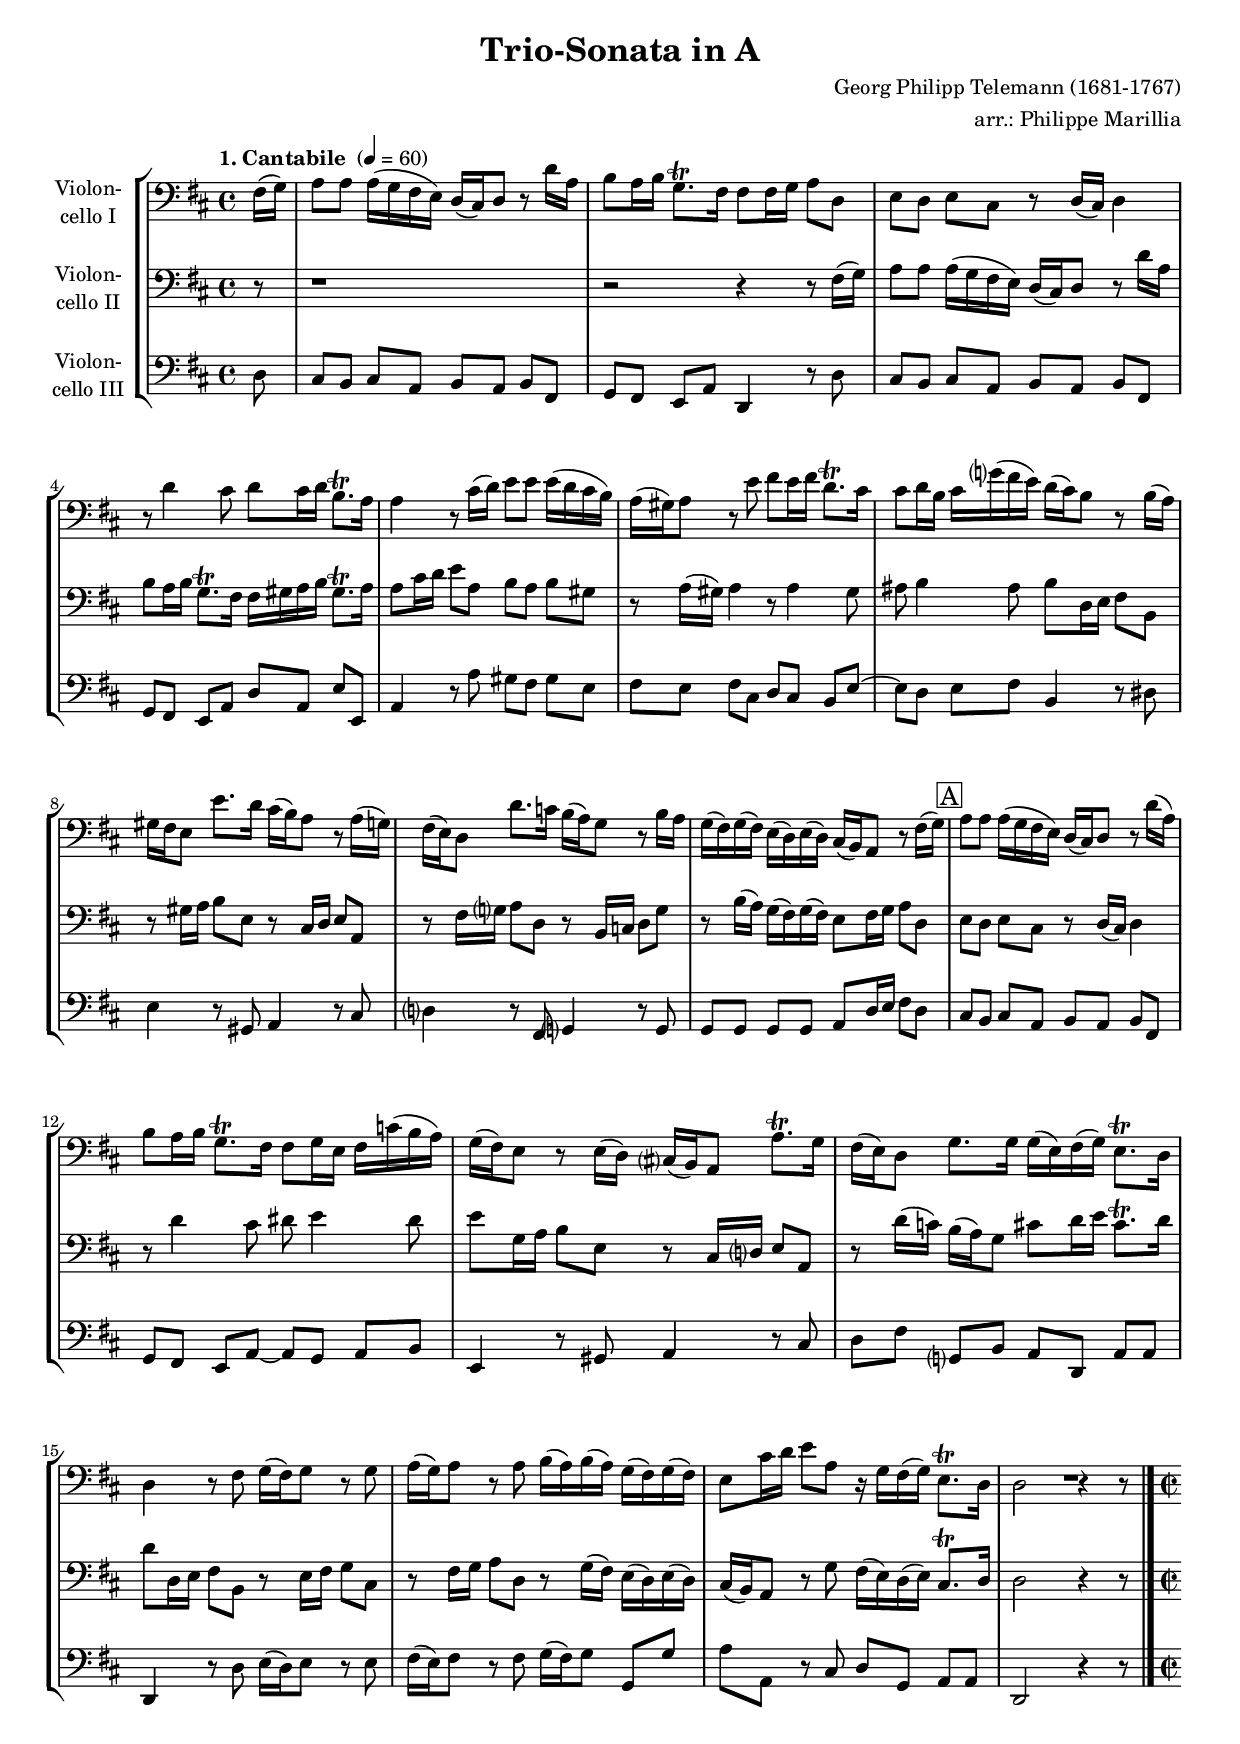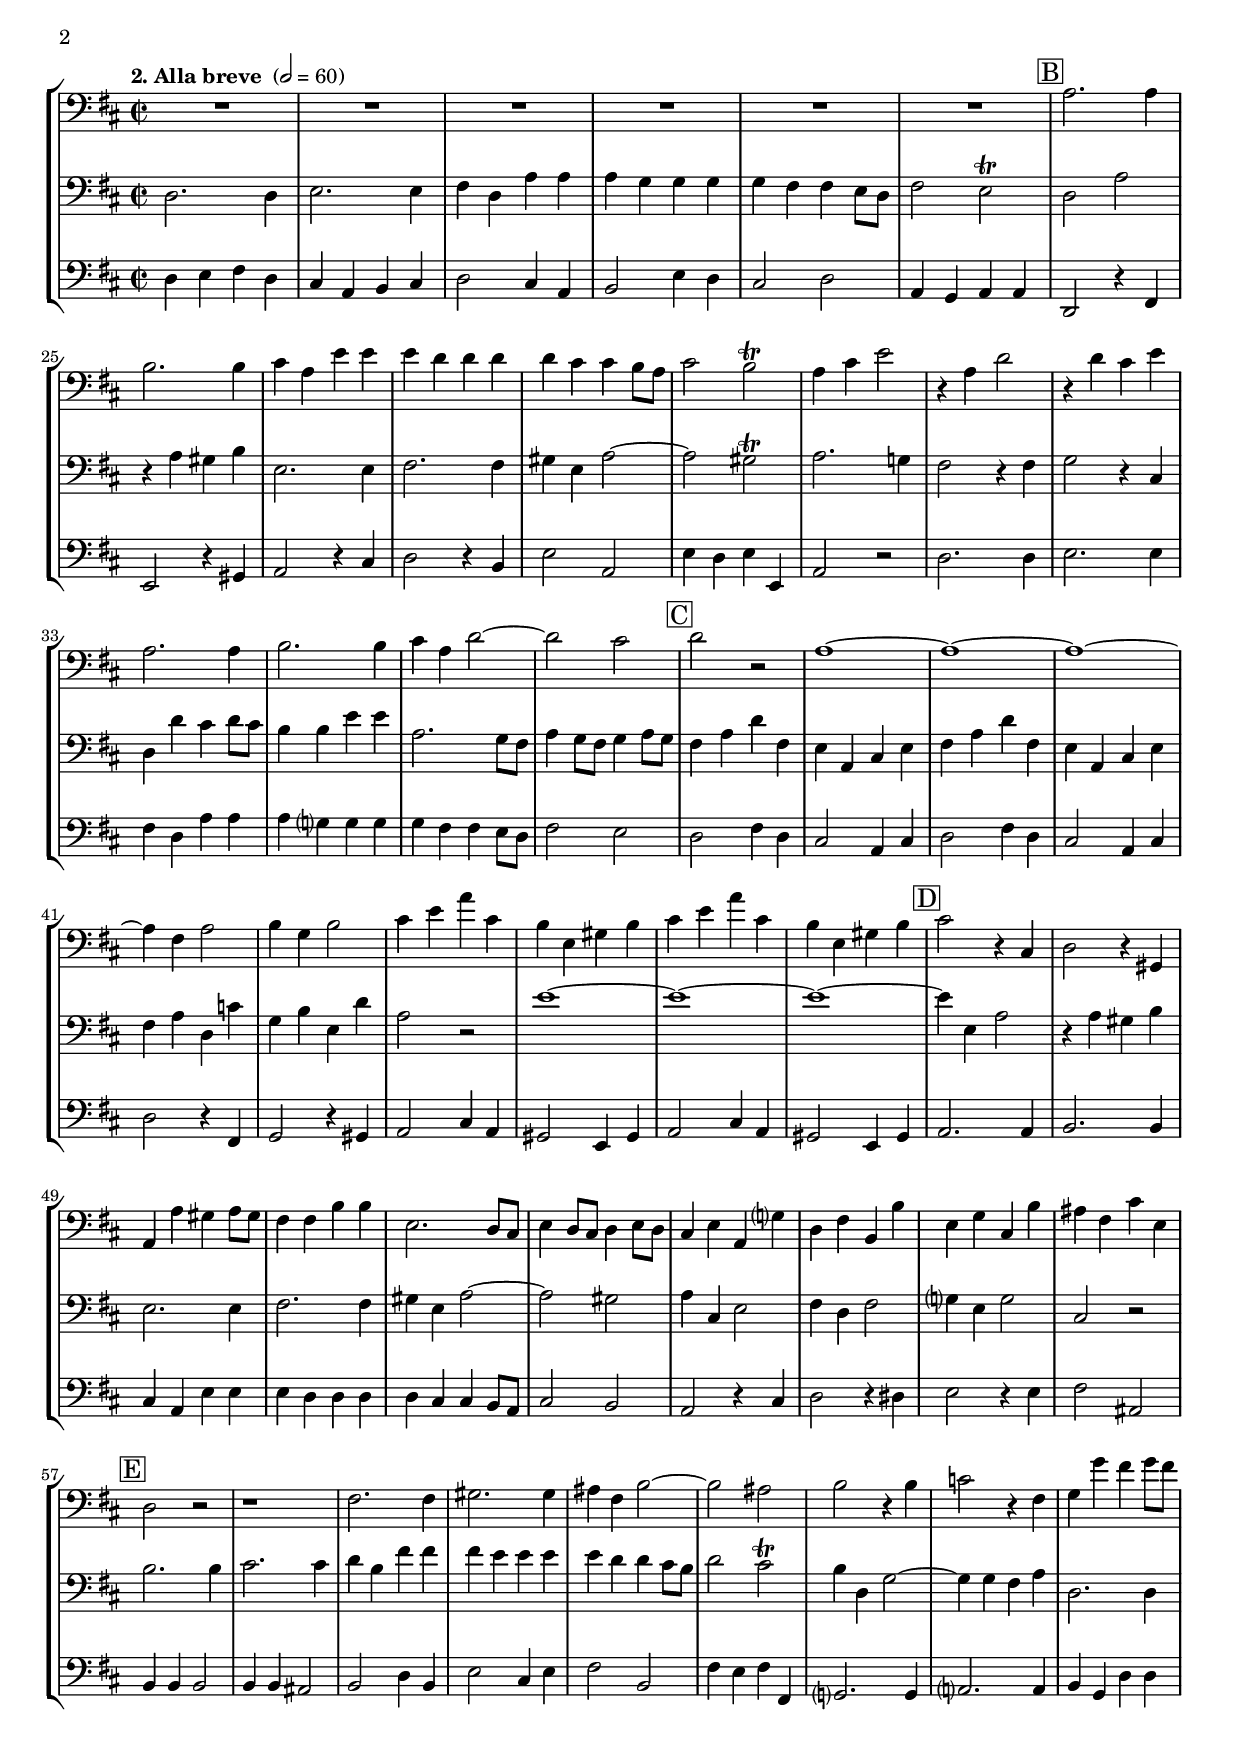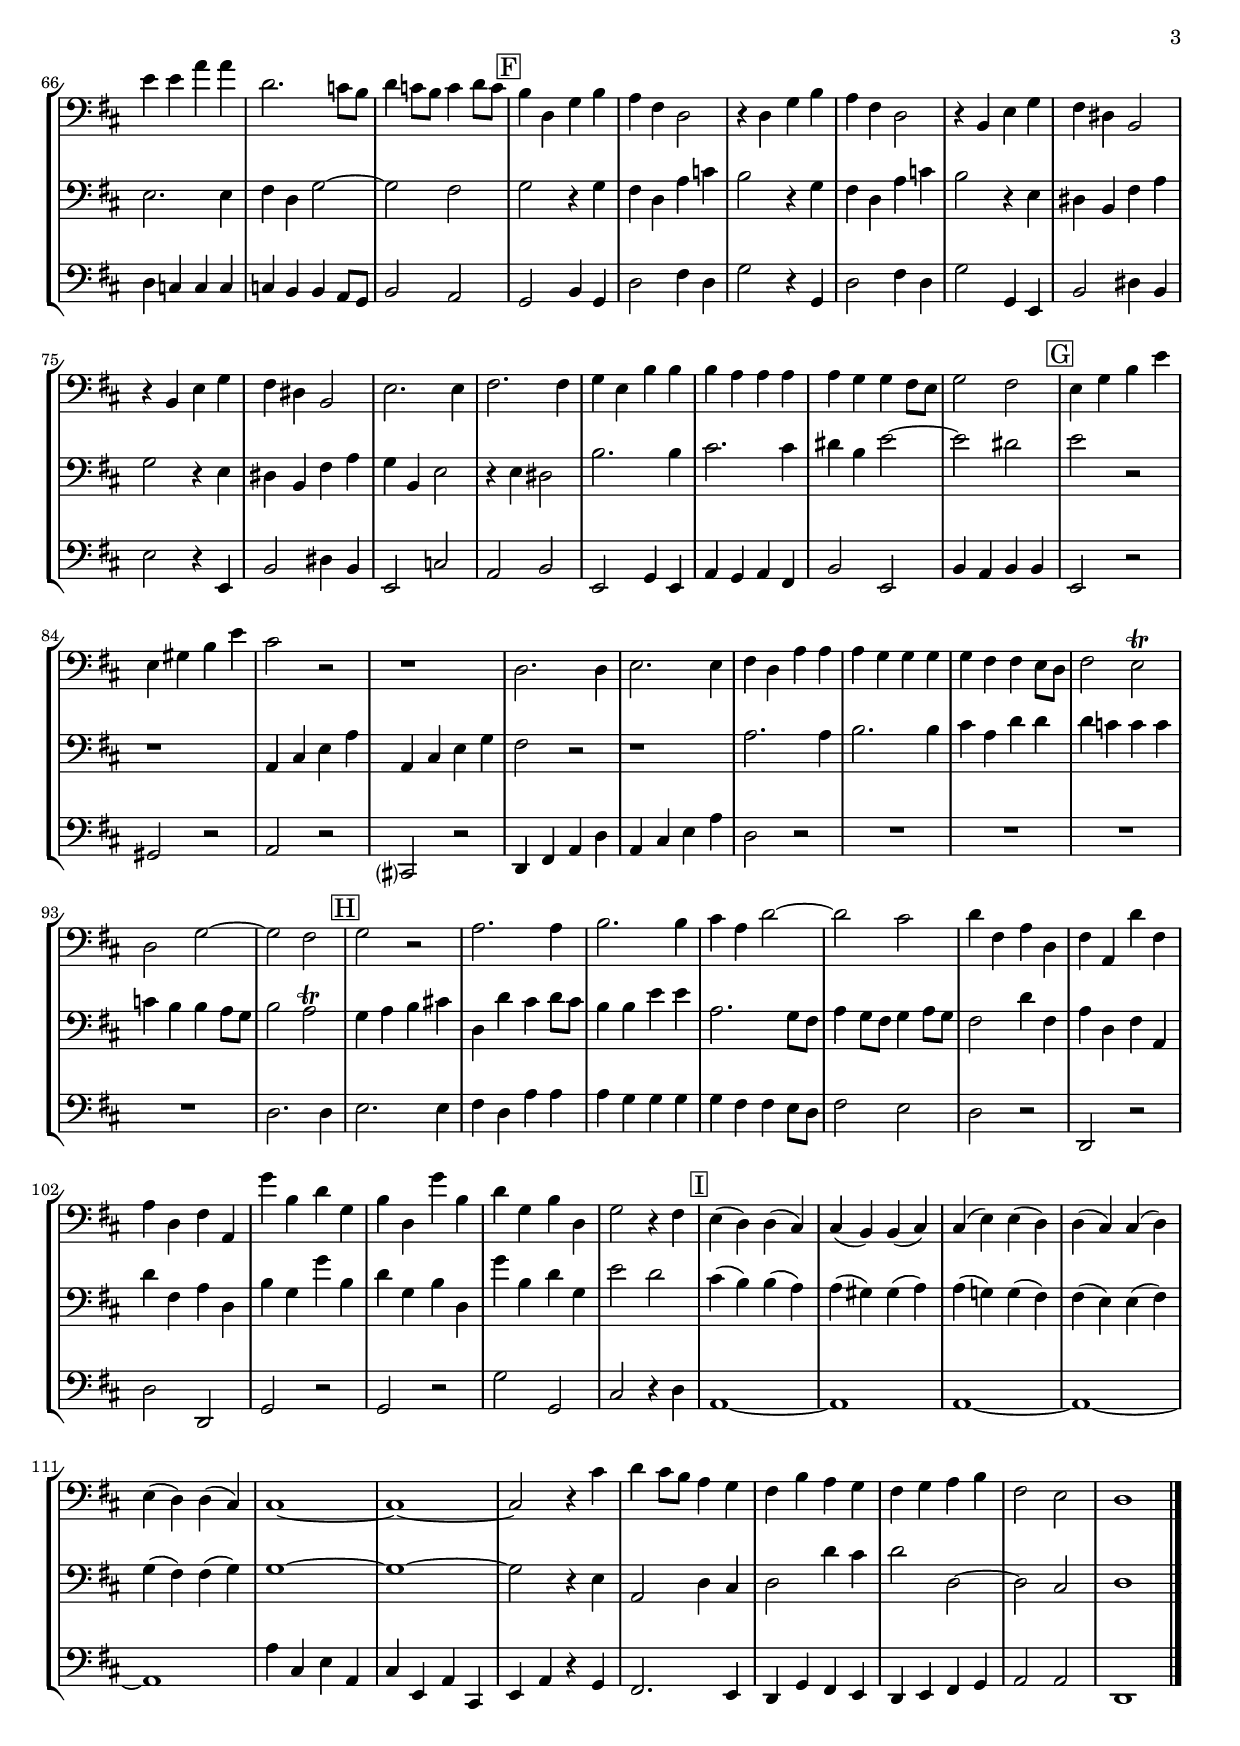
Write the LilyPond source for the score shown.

\version "2.14.2"
\include "deutsch.ly"

#(set-global-staff-size 18)

\header {
  title = "Trio-Sonata in A"
  composer = "Georg Philipp Telemann (1681-1767)"
  arranger = "arr.: Philippe Marillia"
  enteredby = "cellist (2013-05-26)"
}

voiceconsts = {
  \key g \major
%  \clef "treble"
  \clef "bass"
  %\numericTimeSignature
  \compressFullBarRests
  \set tupletSpannerDuration = #(ly:make-moment 1 4)
}

%minstr = "harpsichord"
mihi = "clarinet"
%minstr = "accordion"
milo = "bassoon"

boxa = \mark \markup \box "A"
boxb = \mark \markup \box "B"
boxc = \mark \markup \box "C"
boxd = \mark \markup \box "D"
boxe = \mark \markup \box "E"
boxf = \mark \markup \box "F"
boxg = \mark \markup \box "G"
boxh = \mark \markup \box "H"
boxi = \mark \markup \box "I"
boxk = \mark \markup \box "K"

introa = { \tempo "1. Cantabile "  4=60 \time 4/4 }
introb = { \break \tempo "2. Alla breve " 2=60 \time 2/2 }

va = \relative c'' {
  \voiceconsts

  \introa
  \partial 8 h16( c)
  d8 d d16( c h a) g( fis) g8 r g'16 d
  e8 d16 e c8.\trill h16 h8 h16 c d8 g,
  a g a[ fis] r g16( fis) g4
  r8 g'4 fis8 g fis16 g e8.\trill d16

  d4 r8 fis16( g) a8 a a16( g fis e)
  d( cis) d8 r a' h a16 h g8.\trill fis16
  fis8 g16 e fis c'?( h a) g( fis) e8 r e16( d)

  cis h a8 a'8. g16 fis( e) d8 r d16( c)
  h( a) g8 g'8. f16 e( d) c8 r e16 d
  c( h) c( h) a( g) a( g) fis( e) d8 r h'16( c) \boxa

  d8 d d16( c h a) g( fis) g8 r g'16( d)
  e8 d16 e c8.\trill h16 h8 c16 a h f'( e d)
  c( h) a8 r a16( g) fis?( e) d8 d'8.\trill c16
  h( a) g8 c8. c16 c( a) h( c) a8.\trill g16

  g4 r8 h c16( h) c8 r c
  d16( c) d8 r d e16( d) e( d) c( h) c( h)
  a8 fis'16 g a8 d, r16 c h( c) a8.\trill g16
  g2 r4 r8 \bar "|."

  \introb \partial 1
  R1*6 \boxb
  d'2. d4
  e2. e4
  fis d a' a
  a g g g
  g fis fis e8 d

  fis2 e\trill
  d4 fis a2
  r4 d, g2
  r4 g fis a
  d,2. d4
  e2. e4
  fis d g2~

  g fis \boxc
  g r
  d1~
  d~
  d~
  d4 h d2
  e4 c e2
  fis4 a d fis,

  e a, cis e
  fis a d fis,
  e a, cis e \boxd
  fis2 r4 fis,
  g2 r4 cis,
  d d' cis d8 cis

  h4 h e e
  a,2. g8 fis
  a4 g8 fis g4 a8 g
  fis4 a d, c'?
  g h e, e'
  a, c fis, e'

  dis h fis' a, \boxe
  g2 r
  r1
  h2. h4
  cis2. cis4
  dis h e2~
  e dis

  e r4 e
  f2 r4 h,
  c c' h c8 h
  a4 a d d
  g,2. f8 e
  g4 f8 e f4 g8 f \boxf

  e4 g, c e
  d h g2
  r4 g c e
  d h g2
  r4 e a c
  h gis e2
  r4 e a c

  h gis e2
  a2. a4
  h2. h4
  c a e' e
  e d d d
  d c c h8 a
  c2 h \boxg

  a4 c e a
  a, cis e a
  fis2 r
  r1
  g,2. g4
  a2. a4

  h g d' d
  d c c c
  c h h a8 g
  h2 a\trill
  g c~
  c h \boxh

  c r
  d2. d4
  e2. e4
  fis d g2~
  g fis
  g4 h, d g,

  h d, g' h,
  d g, h d,
  c'' e, g c,
  e g, c' e,
  g c, e g,
  c2 r4 h \boxi

  a( g) g( fis)
  fis( e) e( fis)
  fis( a) a( g)
  g( fis) fis( g)
  a( g) g( fis)
  fis1~

  fis~
  fis2 r4 fis'
  g fis8 e d4 c
  h e d c
  h c d e
  h2 a
  g1 \bar "|."
}

vb = \relative c'' {
  \voiceconsts

  \introa
  \partial 8 r8
  r1
  r2 r4 r8 h16( c)
  d8 d d16( c h a) g( fis) g8 r g'16 d
  e8 d16 e c8.\trill h16 h cis d e cis8.\trill d16

  d8 fis16 g a8 d, e[ d] e cis
  r d16( cis) d4 r8 d4 cis8
  dis e4 dis8 e g,16 a h8 e,

  r cis'16 d e8 a, r fis16 g a8 d,
  r h'16 c? d8 g, r e16 f g8 c
  r e16( d) c( h) c( h) a8 h16 c d8 g, \boxa

  a g a[ fis] r g16( fis) g4
  r8 g'4 fis8 gis a4 gis8
  a c,16 d e8 a, r fis16 g? a8 d,
  r g'16( f) e( d) c8 fis g16 a fis8.\trill g16

  g8 g,16 a h8 e, r a16 h c8 fis,
  r h16 c d8 g, r c16( h) a( g) a( g)
  fis( e) d8 r c' h16( a) g( a) fis8.\trill g16
  g2 r4 r8 \bar "|."

  \introb
  \partial 1 g2. g4
  a2. a4
  h g d' d
  d c c c
  c h h a8 g
  h2 a\trill \boxb

  g d'
  r4 d cis e
  a,2. a4
  h2. h4
  cis a d2~
  d cis\trill
  d2. c!4

  h2 r4 h
  c2 r4 fis,
  g g' fis g8 fis
  e4 e a a
  d,2. c8 h
  d4 c8 h c4 d8 c \boxc

  h4 d g h,
  a d, fis a
  h d g h,
  a d, fis a
  h d g, f'
  c e a, g'
  d2 r

  a'1~
  a~
  a~ \boxd
  a4 a, d2
  r4 d cis e
  a,2. a4
  h2. h4

  cis a d2~
  d cis
  d4 fis, a2
  h4 g h2
  c?4 a c2
  fis, r \boxe

  e'2. e4
  fis2. fis4
  g e h' h
  h a a a
  a g g fis8 e
  g2 fis\trill

  e4 g, c2~
  c4 c h d
  g,2. g4
  a2. a4
  h g c2~
  c h \boxf

  c2 r4 c
  h g d' f
  e2 r4 c
  h g d' f
  e2 r4 a,
  gis e h' d
  c2 r4 a

  gis e h' d
  c e, a2
  r4 a gis2
  e'2. e4
  fis2. fis4
  gis e a2~
  a gis \boxg

  a r
  r1
  d,,4 fis a d
  d, fis a c
  h2 r
  r1

  d2. d4
  e2. e4
  fis d g g
  g f f f
  f e e d8 c
  e2 d\trill \boxh

  c4 d e fis!
  g, g' fis g8 fis
  e4 e a a
  d,2. c8 h
  d4 c8 h c4 d8 c
  h2 g'4 h,

  d g, h d,
  g' h, d g,
  e' c c' e,
  g c, e g,
  c' e, g c,
  a'2 g \boxi

  fis4( e) e( d)
  d( cis) cis( d)
  d( c!) c( h)
  h( a) a( h)
  c( h) h( c)
  c1~

  c~
  c2 r4 a
  d,2 g4 fis
  g2 g'4 fis
  g2 g,~
  g fis
  g1 \bar "|."
}

vc = \relative c'' {
  \voiceconsts

  \introa
  \partial 8 g8
  fis e fis[ d] e d e[ h]
  c h a[ d] g,4 r8 g'
  fis e fis[ d] e d e[ h]
  c h a[ d] g d a'[ a,]

  d4 r8 d' cis[ h] cis a
  h a h[ fis] g fis e[ a]~
  a g a[ h] e,4 r8 gis
  a4 r8 cis, d4 r8 fis

  g?4 r8 h, c?4 r8 c
  c c c[ c] d g16 a h8 g \boxa
  fis e fis[ d] e d e[ h]
  c h a[ d]~ d c d[ e]

  a,4 r8 cis d4 r8 fis
  g h c,?[ e] d[ g,] d' d
  g,4 r8 g' a16( g) a8 r a

  h16( a) h8 r h c16( h) c8 c, c'
  d d, r fis g[ c,] d d
  g,2 r4 r8 \bar "|."

  \introb
  \partial 1 g'4 a h g
  fis d e fis
  g2 fis4 d
  e2 a4 g
  fis2 g
  d4 c d d \boxb

  g,2 r4 h
  a2 r4 cis
  d2 r4 fis
  g2 r4 e
  a2 d,
  a'4 g a a,

  d2 r
  g2. g4
  a2. a4
  h g d' d
  d c? c c
  c h h a8 g
  h2 a \boxc

  g h4 g
  fis2 d4 fis
  g2 h4 g
  fis2 d4 fis
  g2 r4 h,

  c2 r4 cis
  d2 fis4 d
  cis2 a4 cis
  d2 fis4 d
  cis2 a4 cis \boxd

  d2. d4
  e2. e4
  fis d a' a
  a g g g
  g fis fis e8 d
  fis2 e
  d r4 fis

  g2 r4 gis
  a2 r4 a
  h2 dis, \boxe
  e4 e e2
  e4 e dis2
  e g4 e
  a2 fis4 a

  h2 e,
  h'4 a h h,
  c?2. c4
  d?2. d4
  e c g' g
  g f f f

  f e e d8 c
  e2 d \boxf
  c e4 c
  g'2 h4 g
  c2 r4 c,
  g'2 h4 g

  c2 c,4 a
  e'2 gis4 e
  a2 r4 a,
  e'2 gis4 e
  a,2 f'
  d e
  a, c4 a

  d c d h
  e2 a,
  e'4 d e e \boxg
  a,2 r
  cis r
  d r

  fis,? r
  g4 h d g
  d fis a d
  g,2 r
  R1*4
  g2. g4 \boxh

  a2. a4
  h g d' d
  d c c c
  c h h a8 g
  h2 a
  g r

  g, r
  g' g,
  c r
  c r
  c' c,
  fis r4 g \boxi

  d1~
  d
  d~
  d~
  d
  d'4 fis, a d,
  fis a, d fis,

  a d r c
  h2. a4
  g c h a
  g a h c
  d2 d
  g,1 \bar "|."
}


music = \new StaffGroup <<
      \new Staff {
	\set Staff.midiInstrument = \milo
	\set Staff.instrumentName = \markup \center-column { "Violon-" "cello I" }
	\transpose g d, { \va }
      }

      \new Staff {
	\set Staff.midiInstrument = \milo
	\set Staff.instrumentName = \markup \center-column { "Violon-" "cello II" }
	\transpose g d, { \vb }
      }

      \new Staff {
	\set Staff.midiInstrument = \milo
	\set Staff.instrumentName = \markup \center-column { "Violon-" "cello III" }
%	\transpose g c' { \vc }
	\transpose g d, { \vc }
      }
>>

\book {
  \score {
    \music
    \layout {}
  }

  \score {
    \unfoldRepeats \music

    \midi {
      \context {
        \Score
      }
    }
  }
}
